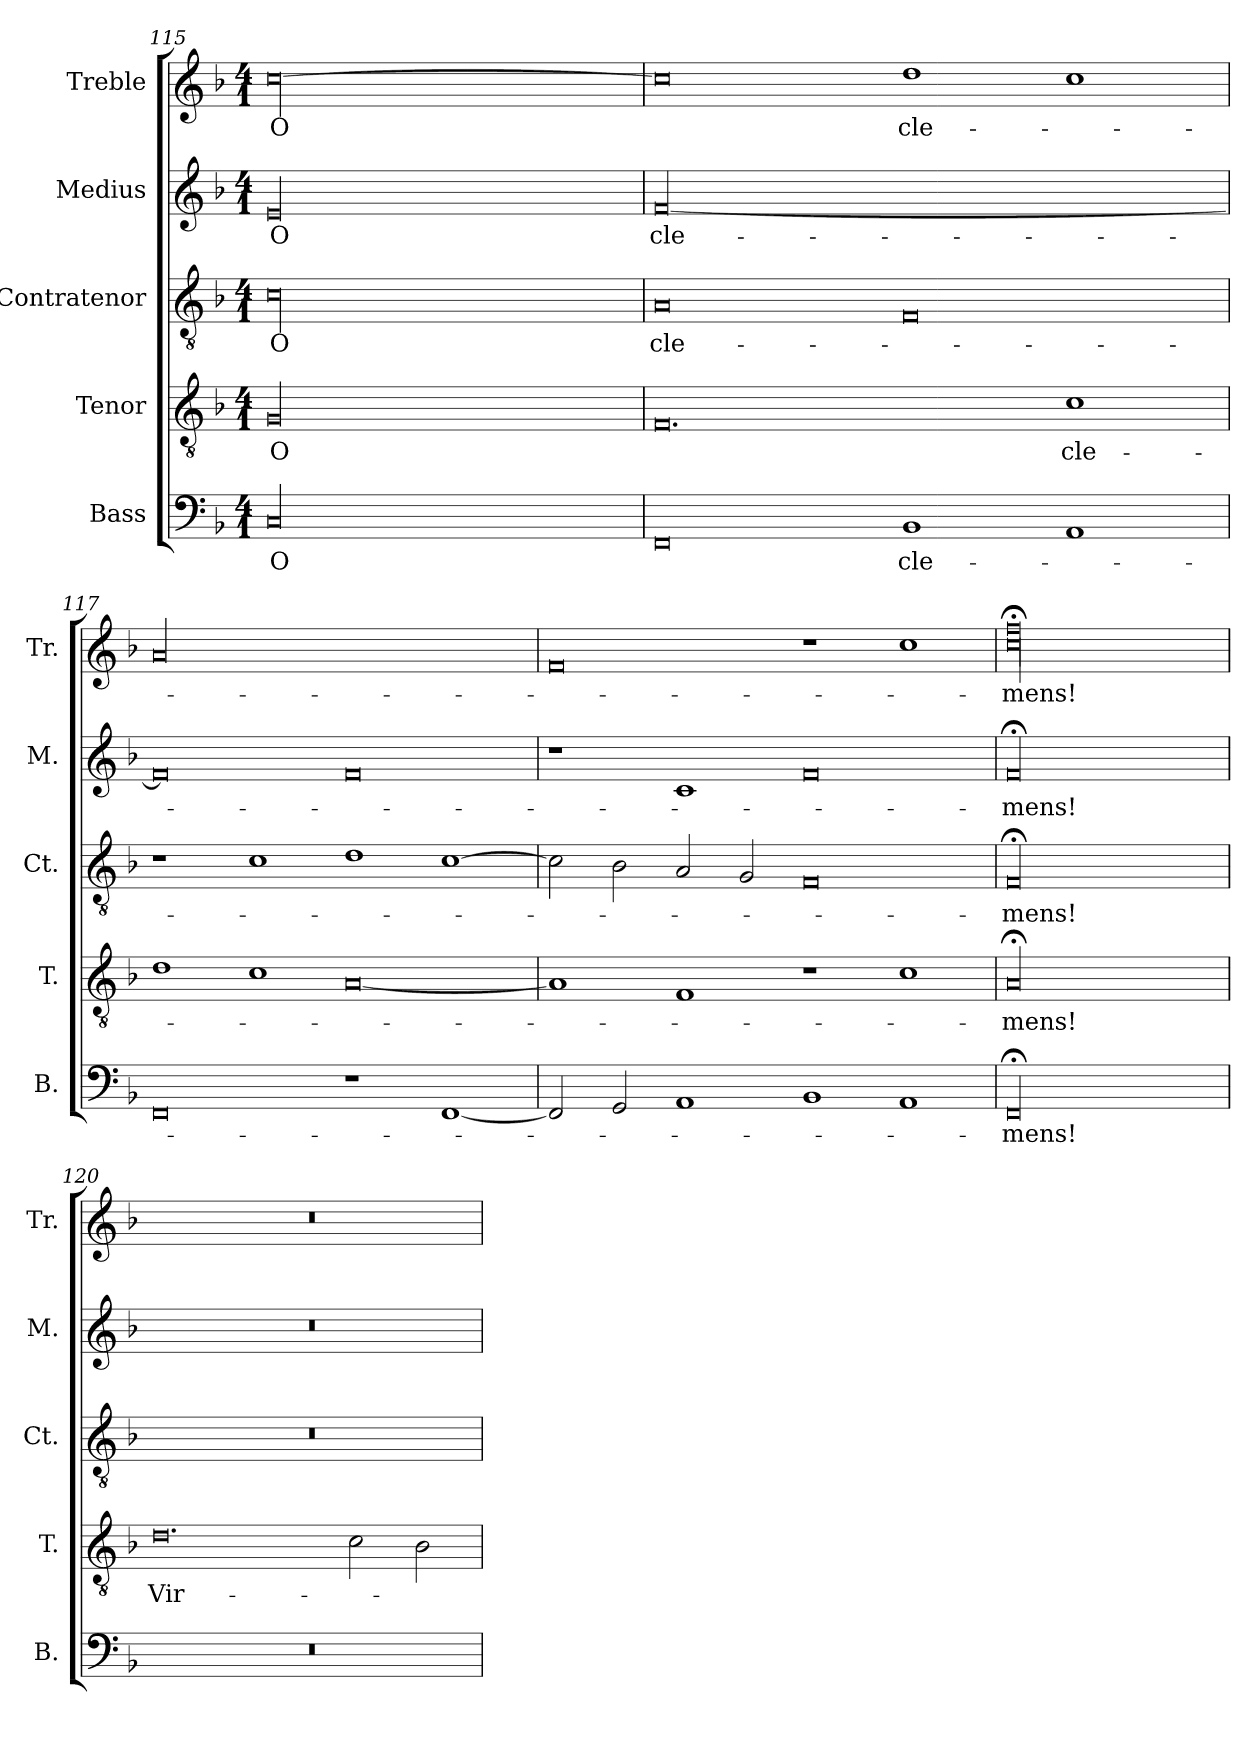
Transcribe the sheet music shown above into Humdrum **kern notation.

**kern	**text	**kern	**text	**kern	**text	**kern	**text	**kern	**text
*part5	*part5	*part4	*part4	*part3	*part3	*part2	*part2	*part1	*part1
*staff5	*staff5	*staff4	*staff4	*staff3	*staff3	*staff2	*staff2	*staff1	*staff1
*I"Bass	*	*I"Tenor	*	*I"Contratenor	*	*I"Medius	*	*I"Treble	*
*I'B.	*	*I'T.	*	*I'Ct.	*	*I'M.	*	*I'Tr.	*
!!LO:LB:g=z
*clefF4	*	*clefGv2	*	*clefGv2	*	*clefG2	*	*clefG2	*
*	*	*ITrd7c12	*	*ITrd7c12	*	*	*	*	*
*k[b-]	*	*k[b-]	*	*k[b-]	*	*k[b-]	*	*k[b-]	*
*d:	*	*d:	*	*d:	*	*d:	*	*d:	*
*M4/1	*	*M4/1	*	*M4/1	*	*M4/1	*	*M4/1	*
=115	=115	=115	=115	=115	=115	=115	=115	=115	=115
!	!LO:LY:b:color=#000000	!	!	!	!	!	!	!	!
!	!	!	!LO:LY:b:color=#000000	!	!	!	!	!	!
!	!	!	!	!	!LO:LY:b:color=#000000	!	!	!	!
!	!	!	!	!	!	!	!LO:LY:b:color=#000000	!	!
!	!	!	!	!	!	!	!	!	!LO:LY:b:color=#000000
00Ci	O	00GGi	O	00Ci	O	00ei	O	[>00cci	O
=116	=116	=116	=116	=116	=116	=116	=116	=116	=116
!	!	!	!	!	!LO:LY:b:color=#000000	!	!	!	!
!	!	!	!	!	!	!	!LO:LY:b:color=#000000	!	!
0FFi	.	0.FFi	.	0AAi	cle-	[<00fi	cle-	0cci]	.
!	!LO:LY:b:color=#000000	!	!	!	!	!	!	!	!
!	!	!	!	!	!	!	!	!	!LO:LY:b:color=#000000
1BB-i	cle-	.	.	0FFi	.	.	.	1ddi	cle-
!	!	!	!LO:LY:b:color=#000000	!	!	!	!	!	!
1AAi	.	1Ci	cle-	.	.	.	.	1cci	.
=117	=117	=117	=117	=117	=117	=117	=117	=117	=117
0FFi	.	1Di	.	1r	.	0fi]	.	00ai	.
.	.	1Ci	.	1Ci	.	.	.	.	.
1r	.	[<0AAi	.	1Di	.	0fi	.	.	.
[<1FFi	.	.	.	[>1Ci	.	.	.	.	.
=118	=118	=118	=118	=118	=118	=118	=118	=118	=118
2FFi/]	.	1AAi]	.	2Ci\]	.	1r	.	0fi	.
2GGi/	.	.	.	2BB-i\	.	.	.	.	.
1AAi	.	1FFi	.	2AAi/	.	1ci	.	.	.
.	.	.	.	2GGi/	.	.	.	.	.
1BB-i	.	1r	.	0FFi	.	0fi	.	1r	.
1AAi	.	1Ci	.	.	.	.	.	1cci	.
=119	=119	=119	=119	=119	=119	=119	=119	=119	=119
!	!LO:LY:b:color=#000000	!	!	!	!	!	!	!	!
!	!	!	!LO:LY:b:color=#000000	!	!	!	!	!	!
!	!	!	!	!	!LO:LY:b:color=#000000	!	!	!	!
!	!	!	!	!	!	!	!LO:LY:b:color=#000000	!	!
!	!	!	!	!	!	!	!	!	!LO:LY:b:color=#000000
00FF;i	-mens!	00AA;i	-mens!	00FF;i	-mens!	00f;i	-mens!	00cci; 00ffi;	-mens!
!!LO:PB:g=z
=120	=120	=120	=120	=120	=120	=120	=120	=120	=120
!LO:N:vis=1	!	!	!	!	!	!	!	!	!
!	!	!	!LO:LY:b:color=#000000	!LO:N:vis=1	!	!LO:N:vis=1	!	!LO:N:vis=1	!
00r	.	0.Di	Vir-	00r	.	00r	.	00r	.
.	.	2Ci\	.	.	.	.	.	.	.
.	.	2BB-i\	.	.	.	.	.	.	.
=	=	=	=	=	=	=	=	=	=
*-	*-	*-	*-	*-	*-	*-	*-	*-	*-
